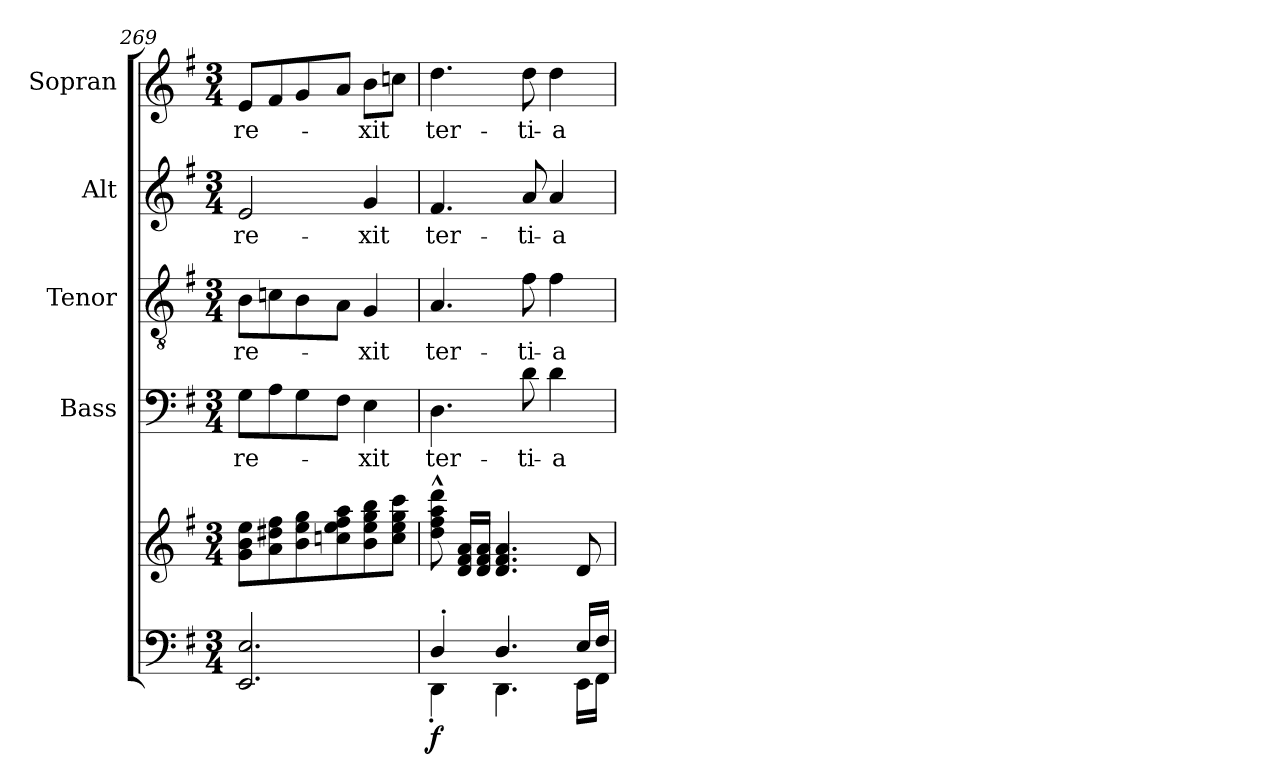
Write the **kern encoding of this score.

**kern	**kern	**dynam	**kern	**text	**kern	**text	**kern	**text	**kern	**text
*part5	*part5	*part5	*part4	*part4	*part3	*part3	*part2	*part2	*part1	*part1
*staff6	*staff5	*staff5/6	*staff4	*staff4	*staff3	*staff3	*staff2	*staff2	*staff1	*staff1
*	*	*	*I"Bass	*	*I"Tenor	*	*I"Alt	*	*I"Sopran	*
*	*	*	*I'B.	*	*I'T.	*	*I'A.	*	*I'S.	*
*clefF4	*clefG2	*	*clefF4	*	*clefGv2	*	*clefG2	*	*clefG2	*
*k[f#]	*k[f#]	*	*k[f#]	*	*k[f#]	*	*k[f#]	*	*k[f#]	*
*G:	*G:	*	*G:	*	*G:	*	*G:	*	*G:	*
*M3/4	*M3/4	*	*M3/4	*	*M3/4	*	*M3/4	*	*M3/4	*
=269	=269	=269	=269	=269	=269	=269	=269	=269	=269	=269
!	!	!	!	!LO:LY:b	!	!LO:LY:b	!	!LO:LY:b	!	!LO:LY:b
2.EE/ 2.E/	8g\ 8b\ 8ee\L	.	8G\L	-re-	8B\L	-re-	2e/	-re-	8e/L	-re-
.	8a\ 8dd#X\ 8ff#\	.	8A\	.	8cn\	.	.	.	8f#/	.
.	8b\ 8ee\ 8gg\	.	8G\	.	8B\	.	.	.	8g/	.
.	8ccn\ 8ee\ 8ff#\ 8aa\	.	8F#\J	.	8A\J	.	.	.	8a/J	.
!	!	!	!	!LO:LY:b	!	!LO:LY:b	!	!LO:LY:b	!	!LO:LY:b
.	8b\ 8ee\ 8gg\ 8bb\	.	4E\	-xit	4G/	-xit	4g/	-xit	8b\L	-xit
.	8cc\ 8ee\ 8gg\ 8ccc\J	.	.	.	.	.	.	.	8ccn\J	.
=270	=270	=270	=270	=270	=270	=270	=270	=270	=270	=270
*^	*	*	*	*	*	*	*	*	*	*
!	!	!	!LO:DY:b=2	!	!LO:LY:b	!	!LO:LY:b	!	!LO:LY:b	!	!LO:LY:b
4D'>/	4DD'<\	8dd\^^> 8ff#\^^> 8aa\^^> 8ddd\^^>	f	4.D\	ter-	4.A/	ter-	4.f#/	ter-	4.dd\	ter-
.	.	16d/ 16f#/ 16a/LL	.	.	.	.	.	.	.	.	.
.	.	16d/ 16f#/ 16a/JJ	.	.	.	.	.	.	.	.	.
4.D/	4.DD\	4.d/ 4.f#/ 4.a/	.	.	.	.	.	.	.	.	.
!	!	!	!	!	!LO:LY:b	!	!LO:LY:b	!	!LO:LY:b	!	!LO:LY:b
.	.	.	.	8d\	-ti-	8f#\	-ti-	8a/	-ti-	8dd\	-ti-
!	!	!	!	!	!LO:LY:b	!	!LO:LY:b	!	!LO:LY:b	!	!LO:LY:b
.	.	.	.	4d\	-a	4f#\	-a	4a/	-a	4dd\	-a
16E/LL	16EE\LL	8d/	.	.	.	.	.	.	.	.	.
16F#/JJ	16FF#\JJ	.	.	.	.	.	.	.	.	.	.
*v	*v	*	*	*	*	*	*	*	*	*	*
=	=	=	=	=	=	=	=	=	=	=
*-	*-	*-	*-	*-	*-	*-	*-	*-	*-	*-
